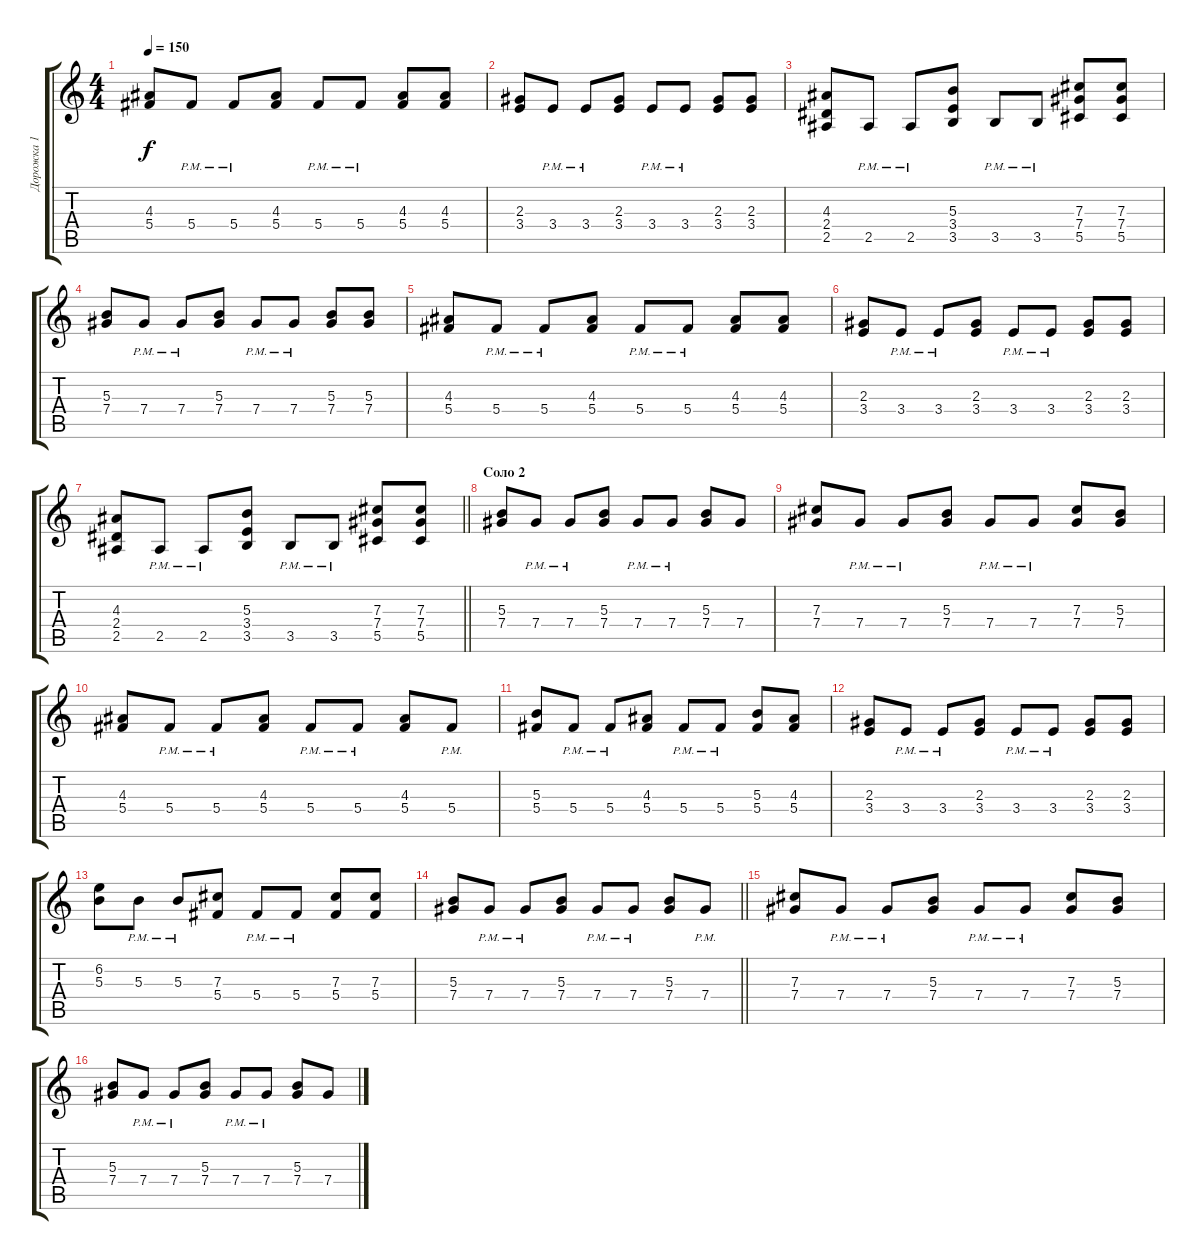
\track ("Дорожка 1" "Дорожка 1") {instrument distortionguitar}
\staff {score tabs}
\tuning (Eb4 Bb3 Gb3 Db3 Ab2 Eb2) {hide}
\ts (4 4)
\tempo 150
\clef g2
\ks c
(4.3 5.4).8{dy f} 5.4{pm}.8 5.4{pm}.8 (4.3 5.4).8 5.4{pm}.8 5.4{pm}.8 (4.3 5.4).8 (4.3 5.4).8 |
(2.3 3.4).8 3.4{pm}.8 3.4{pm}.8 (2.3 3.4).8 3.4{pm}.8 3.4{pm}.8 (2.3 3.4).8 (2.3 3.4).8 |
(4.3 2.4 2.5).8 2.5{pm}.8 2.5{pm}.8 (5.3 3.4 3.5).8 3.5{pm}.8 3.5{pm}.8 (7.3 7.4 5.5).8 (7.3 7.4 5.5).8 |
(5.3 7.4).8 7.4{pm}.8 7.4{pm}.8 (5.3 7.4).8 7.4{pm}.8 7.4{pm}.8 (5.3 7.4).8 (5.3 7.4).8 |
(4.3 5.4).8 5.4{pm}.8 5.4{pm}.8 (4.3 5.4).8 5.4{pm}.8 5.4{pm}.8 (4.3 5.4).8 (4.3 5.4).8 |
(2.3 3.4).8 3.4{pm}.8 3.4{pm}.8 (2.3 3.4).8 3.4{pm}.8 3.4{pm}.8 (2.3 3.4).8 (2.3 3.4).8 |
\barLineRight lightlight
(4.3 2.4 2.5).8 2.5{pm}.8 2.5{pm}.8 (5.3 3.4 3.5).8 3.5{pm}.8 3.5{pm}.8 (7.3 7.4 5.5).8 (7.3 7.4 5.5).8 |
\section ("" "Соло 2")
(5.3 7.4).8 7.4{pm}.8 7.4{pm}.8 (5.3 7.4).8 7.4{pm}.8 7.4{pm}.8 (5.3 7.4).8 7.4.8 |
(7.3 7.4).8 7.4{pm}.8 7.4{pm}.8 (5.3 7.4).8 7.4{pm}.8 7.4{pm}.8 (7.3 7.4).8 (5.3 7.4).8 |
(4.3 5.4).8 5.4{pm}.8 5.4{pm}.8 (4.3 5.4).8 5.4{pm}.8 5.4{pm}.8 (4.3 5.4).8 5.4{pm}.8 |
(5.3 5.4).8 5.4{pm}.8 5.4{pm}.8 (4.3 5.4).8 5.4{pm}.8 5.4{pm}.8 (5.3 5.4).8 (4.3 5.4).8 |
(2.3 3.4).8 3.4{pm}.8 3.4{pm}.8 (2.3 3.4).8 3.4{pm}.8 3.4{pm}.8 (2.3 3.4).8 (2.3 3.4).8 |
(6.2 5.3).8 5.3{pm}.8 5.3{pm}.8 (7.3 5.4).8 5.4{pm}.8 5.4{pm}.8 (7.3 5.4).8 (7.3 5.4).8 |
\barLineRight lightlight
(5.3 7.4).8 7.4{pm}.8 7.4{pm}.8 (5.3 7.4).8 7.4{pm}.8 7.4{pm}.8 (5.3 7.4).8 7.4{pm}.8 |
(7.3 7.4).8 7.4{pm}.8 7.4{pm}.8 (5.3 7.4).8 7.4{pm}.8 7.4{pm}.8 (7.3 7.4).8 (5.3 7.4).8 |
(5.3 7.4).8 7.4{pm}.8 7.4{pm}.8 (5.3 7.4).8 7.4{pm}.8 7.4{pm}.8 (5.3 7.4).8 7.4.8
